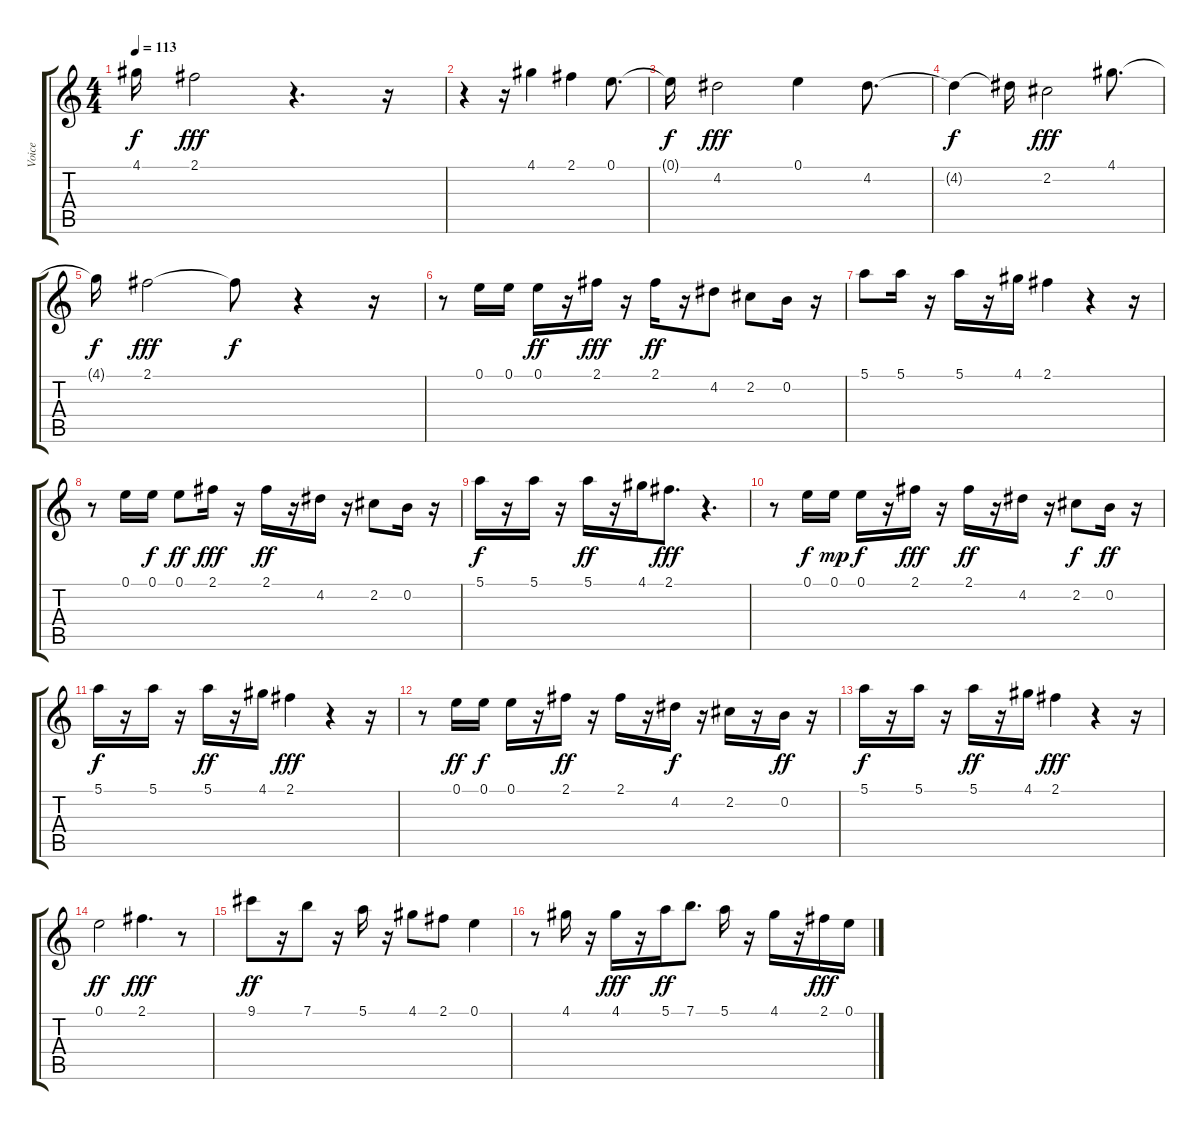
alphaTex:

\track ("Voice" "Voice") {instrument electricguitarjazz}
\staff {score tabs}
\tuning (E4 B3 G3 D3 A2 E2) {hide}
\ts (4 4)
\tempo 113
\clef g2
\ks c
4.1{t}.16{dy f} 2.1.2{dy fff} r.4{d} r.16 |
r.4 r.16 4.1.4 2.1.4 0.1.8{d} |
0.1{t}.16{dy f} 4.2.2{dy fff} 0.1.4 4.2.8{d} |
4.2{t}.4{dy f} 4.2{t}.16 2.2.2{dy fff} 4.1.8{d} |
4.1{t}.16{dy f} 2.1.2{dy fff} 2.1{t}.8{dy f} r.4 r.16 |
r.8 0.1.16 0.1.16 0.1.16{dy ff} r.16 2.1.16{dy fff} r.16 2.1.16{dy ff} r.16 4.2.8 2.2.8 0.2.16 r.16 |
5.1.8 5.1.16 r.16 5.1.16 r.16 4.1.16 2.1.4 r.4 r.16 |
r.8 0.1.16 0.1.16{dy f} 0.1.8{dy ff} 2.1.16{dy fff} r.16 2.1.16{dy ff} r.16 4.2.16 r.16 2.2.8 0.2.16 r.16 |
5.1.16{dy f} r.16 5.1.16 r.16 5.1.16{dy ff} r.16 4.1.16 2.1.8{d dy fff} r.4{d} |
r.8 0.1.16{dy f} 0.1.16{dy mp} 0.1.16{dy f} r.16 2.1.16{dy fff} r.16 2.1.16{dy ff} r.16 4.2.16 r.16 2.2.8{dy f} 0.2.16{dy ff} r.16 |
5.1.16{dy f} r.16 5.1.16 r.16 5.1.16{dy ff} r.16 4.1.16 2.1.4{dy fff} r.4 r.16 |
r.8 0.1.16{dy ff} 0.1.16{dy f} 0.1.16 r.16 2.1.16{dy ff} r.16 2.1.16 r.16 4.2.16{dy f} r.16 2.2.16 r.16 0.2.16{dy ff} r.16 |
5.1.16{dy f} r.16 5.1.16 r.16 5.1.16{dy ff} r.16 4.1.16 2.1.4{dy fff} r.4 r.16 |
0.1.2{dy ff} 2.1.4{d dy fff} r.8 |
9.1.8{dy ff} r.16 7.1.8 r.16 5.1.16 r.16 4.1.8 2.1.8 0.1.4 |
r.8 4.1.16 r.16 4.1.16{dy fff} r.16 5.1.16{dy ff} 7.1.8{d} 5.1.16 r.16 4.1.16 r.16 2.1.16{dy fff} 0.1.16
